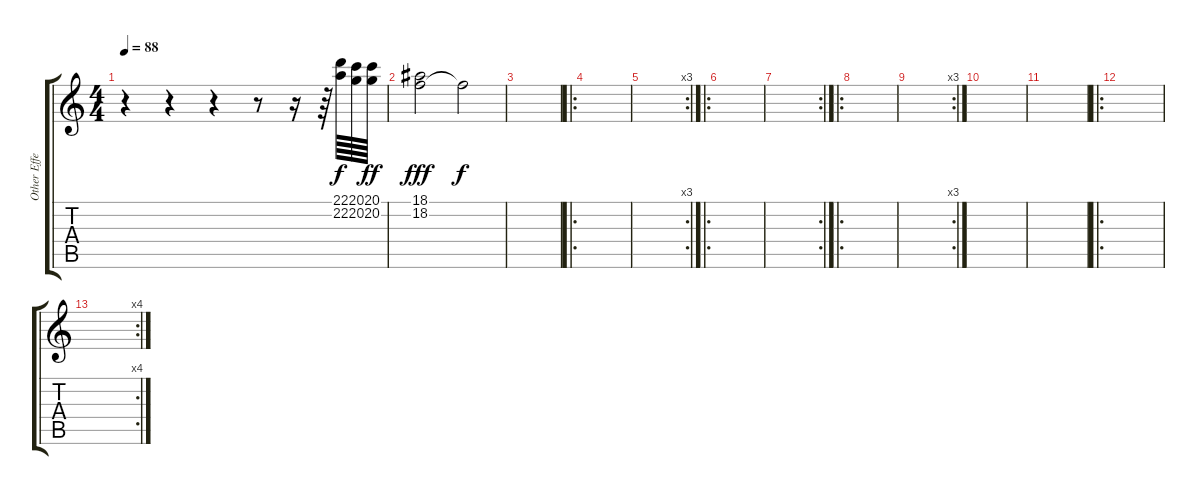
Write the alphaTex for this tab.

\track ("Other Effects" "Other Effe") {instrument churchorgan}
\staff {score tabs}
\tuning (E4 B3 G3 D3 A2 E2) {hide}
\ts (4 4)
\tempo 88
\clef g2
\ks c
r.4{dy f instrument churchorgan} r.4 r.4 r.8 r.16 r.64{instrument glockenspiel} (22.1 22.2).64 (20.1 20.2).64 (20.1 20.2).64{dy ff} |
(18.1 18.2).2{dy fff} 18.2{t}.2{dy f} |
|
\ro
|
\rc 3
|
\ro
|
\rc 2
|
\ro
|
\rc 3
|
|
|
\ro
|
\rc 4
